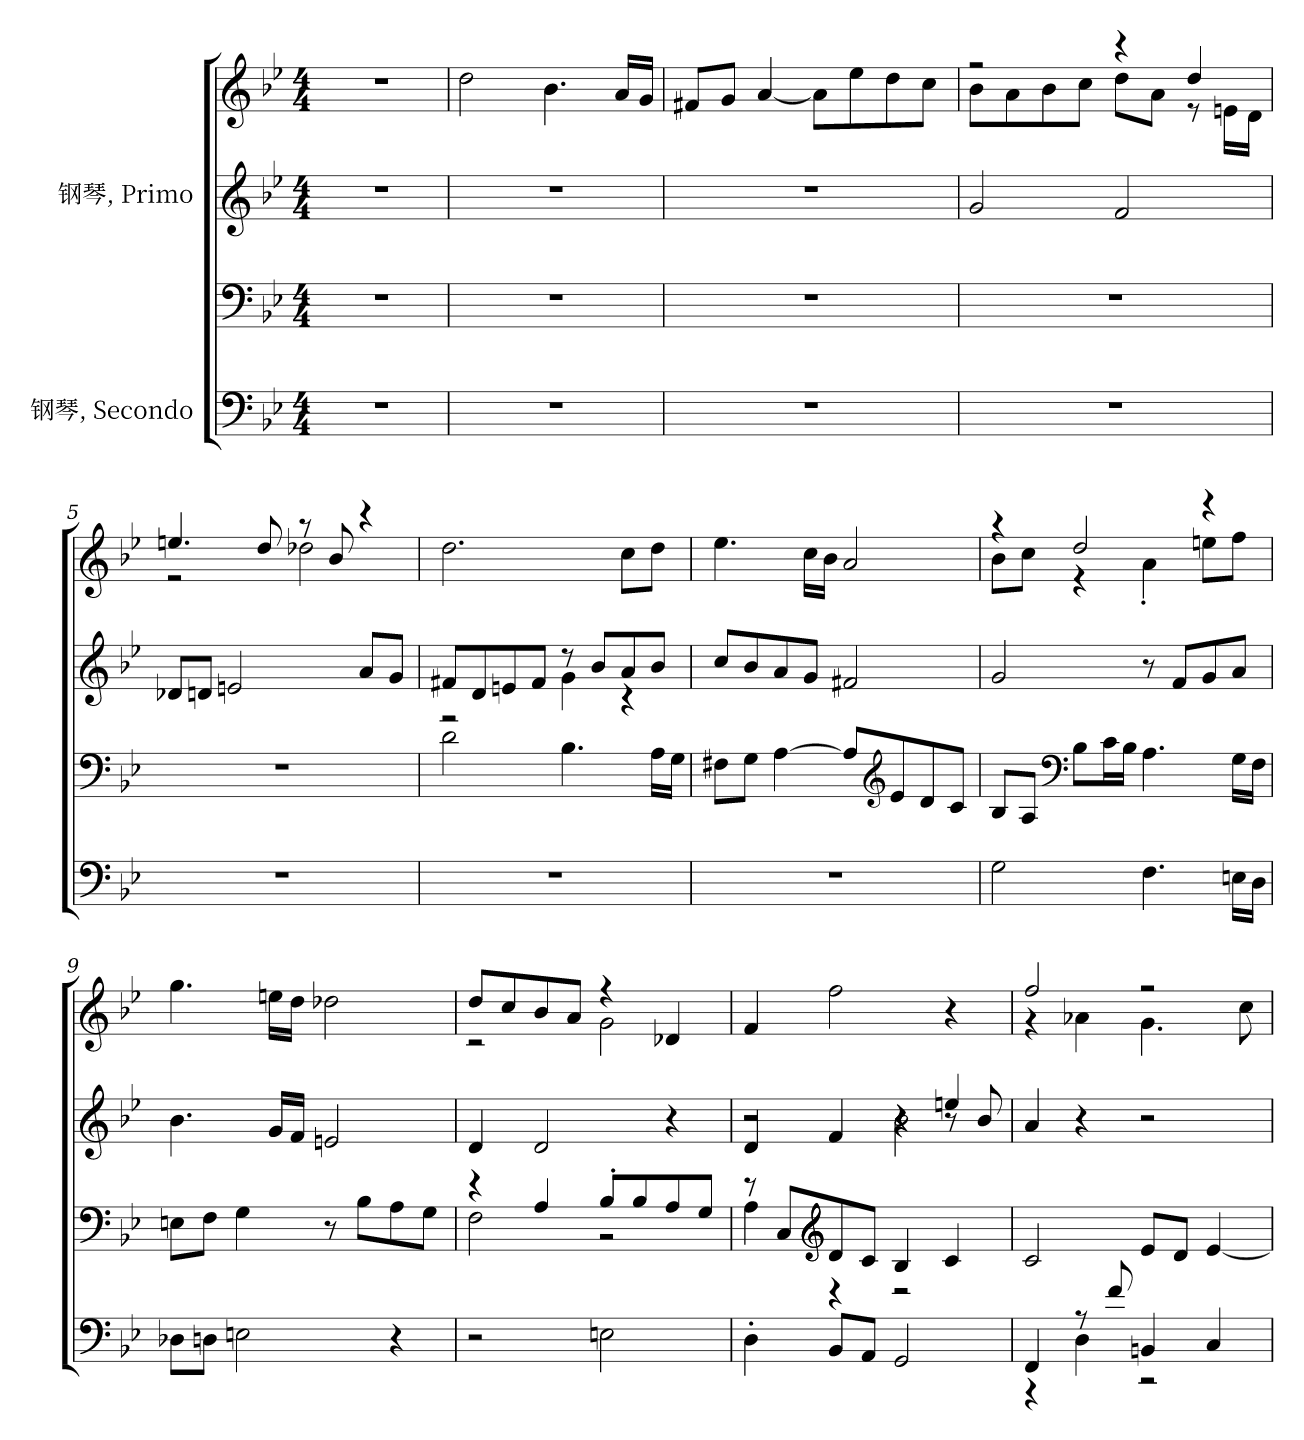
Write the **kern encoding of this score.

**kern	**kern	**kern	**kern
*part2	*part2	*part1	*part1
*staff4	*staff3	*staff2	*staff1
*I"钢琴, Secondo	*	*I"钢琴, Primo	*
*clefF4	*clefF4	*clefG2	*clefG2
*k[b-e-]	*k[b-e-]	*k[b-e-]	*k[b-e-]
*M4/4	*M4/4	*M4/4	*M4/4
*MM120	*MM120	*MM120	*MM120
=1	=1	=1	=1
1r	1r	1r	1r
=2	=2	=2	=2
1r	1r	1r	2dd\
.	.	.	4.b-\
.	.	.	16a/LL
.	.	.	16g/JJ
=3	=3	=3	=3
1r	1r	1r	8f#X/L
.	.	.	8g/J
.	.	.	[4a/
.	.	.	8a\L]
.	.	.	8ee-\
.	.	.	8dd\
.	.	.	8cc\J
=4	=4	=4	=4
*	*	*	*^
1r	1r	2g/	2r	8b-\L
.	.	.	.	8a\
.	.	.	.	8b-\
.	.	.	.	8cc\J
.	.	2f/	4r	8dd\L
.	.	.	.	8a\J
.	.	.	4dd/	8r
.	.	.	.	16en\LL
.	.	.	.	16d\JJ
!!LO:LB:g=z	!!
=5	=5	=5	=5	=5
1r	1r	8d-X/L	4.een/	2r
.	.	8dn/J	.	.
.	.	2en/	.	.
.	.	.	8dd/	.
.	.	.	8r	2dd-X\
.	.	.	8b-/	.
.	.	8a/L	4r	.
.	.	8g/J	.	.
*	*	*	*v	*v
=6	=6	=6	=6
*	*	*^	*
1r	2d\	8f#X/L	2r	2.dd\
.	.	8d/	.	.
.	.	8en/	.	.
.	.	8f#/J	.	.
.	4.B-\	8r	4g\	.
.	.	8b-/L	.	.
.	.	8a/	4r	8cc\L
.	16A\LL	8b-/J	.	8dd\J
.	16G\JJ	.	.	.
*	*	*v	*v	*
=7	=7	=7	=7
1r	8F#X\L	8cc/L	4.ee-\
.	8G\J	8b-/	.
.	[4A\	8a/	.
.	.	8g/J	16cc\LL
.	.	.	16b-\JJ
.	8A/L]	2f#X/	2a/
*	*clefG2	*	*
.	8e-/	.	.
.	8d/	.	.
.	8c/J	.	.
!!LO:LB:g=z
=8	=8	=8	=8
*	*	*	*^
2G\	8B-/L	2g/	4r	8b-\L
.	8A/J	.	.	8cc\J
*	*clefF4	*	*	*
.	8B-\L	.	2dd/	4r
.	16c\L	.	.	.
.	16B-\JJ	.	.	.
4.F\	4.A\	8r	.	4a'\
.	.	8f/L	.	.
.	.	8g/	4r	8een\L
16En\LL	16G\LL	8a/J	.	8ff\J
16D\JJ	16F\JJ	.	.	.
*	*	*	*v	*v
=9	=9	=9	=9
8D-X\L	8En\L	4.b-\	4.gg\
8Dn\J	8F\J	.	.
2En\	4G\	.	.
.	.	16g/LL	16een\LL
.	.	16f/JJ	16dd\JJ
.	8r	2en/	2dd-X\
.	8B-\L	.	.
4r	8A\	.	.
.	8G\J	.	.
=10	=10	=10	=10
*	*^	*	*^
2r	4r	2F\	4d/	8dd/L	2r
.	.	.	.	8cc/	.
.	4A/	.	2d/	8b-/	.
.	.	.	.	8a/J	.
2En\	8B-'/L	2r	.	4r	2g\
.	8B-/	.	.	.	.
.	8A/	.	4r	4d-X/	.
.	8G/J	.	.	.	.
*	*	*	*	*v	*v
!!LO:PB:g=z
=11	=11	=11	=11	=11
*	*	*	*^	*
*	*	*	*	*^	*
4D'\	8r	4A\	2r	2r	4d/	4f/
.	8C/L	.	.	.	.	.
*	*clefG2	*	*	*	*	*
8BB-/L	8d/	4r	.	.	4f/	2ff\
8AA/J	8c/J	.	.	.	.	.
2GG/	4B-/	2r	4r	2b-\	4r	.
.	4c/	.	4een/	.	8r	4r
.	.	.	.	.	8b-/	.
*	*v	*v	*	*	*	*
*	*	*v	*v	*v	*
=12	=12	=12	=12
*^	*	*	*^
4FF/	4r	2c/	4a/	2ff/	4r
8r	4D\	.	4r	.	4a-X\
8f/	.	.	.	.	.
4BBn/	2r	8e-/L	2r	2r	4.g\
.	.	8d/J	.	.	.
4C/	.	[4e-/	.	.	.
.	.	.	.	.	8cc\
*v	*v	*	*	*v	*v
=	=	=	=
*-	*-	*-	*-
